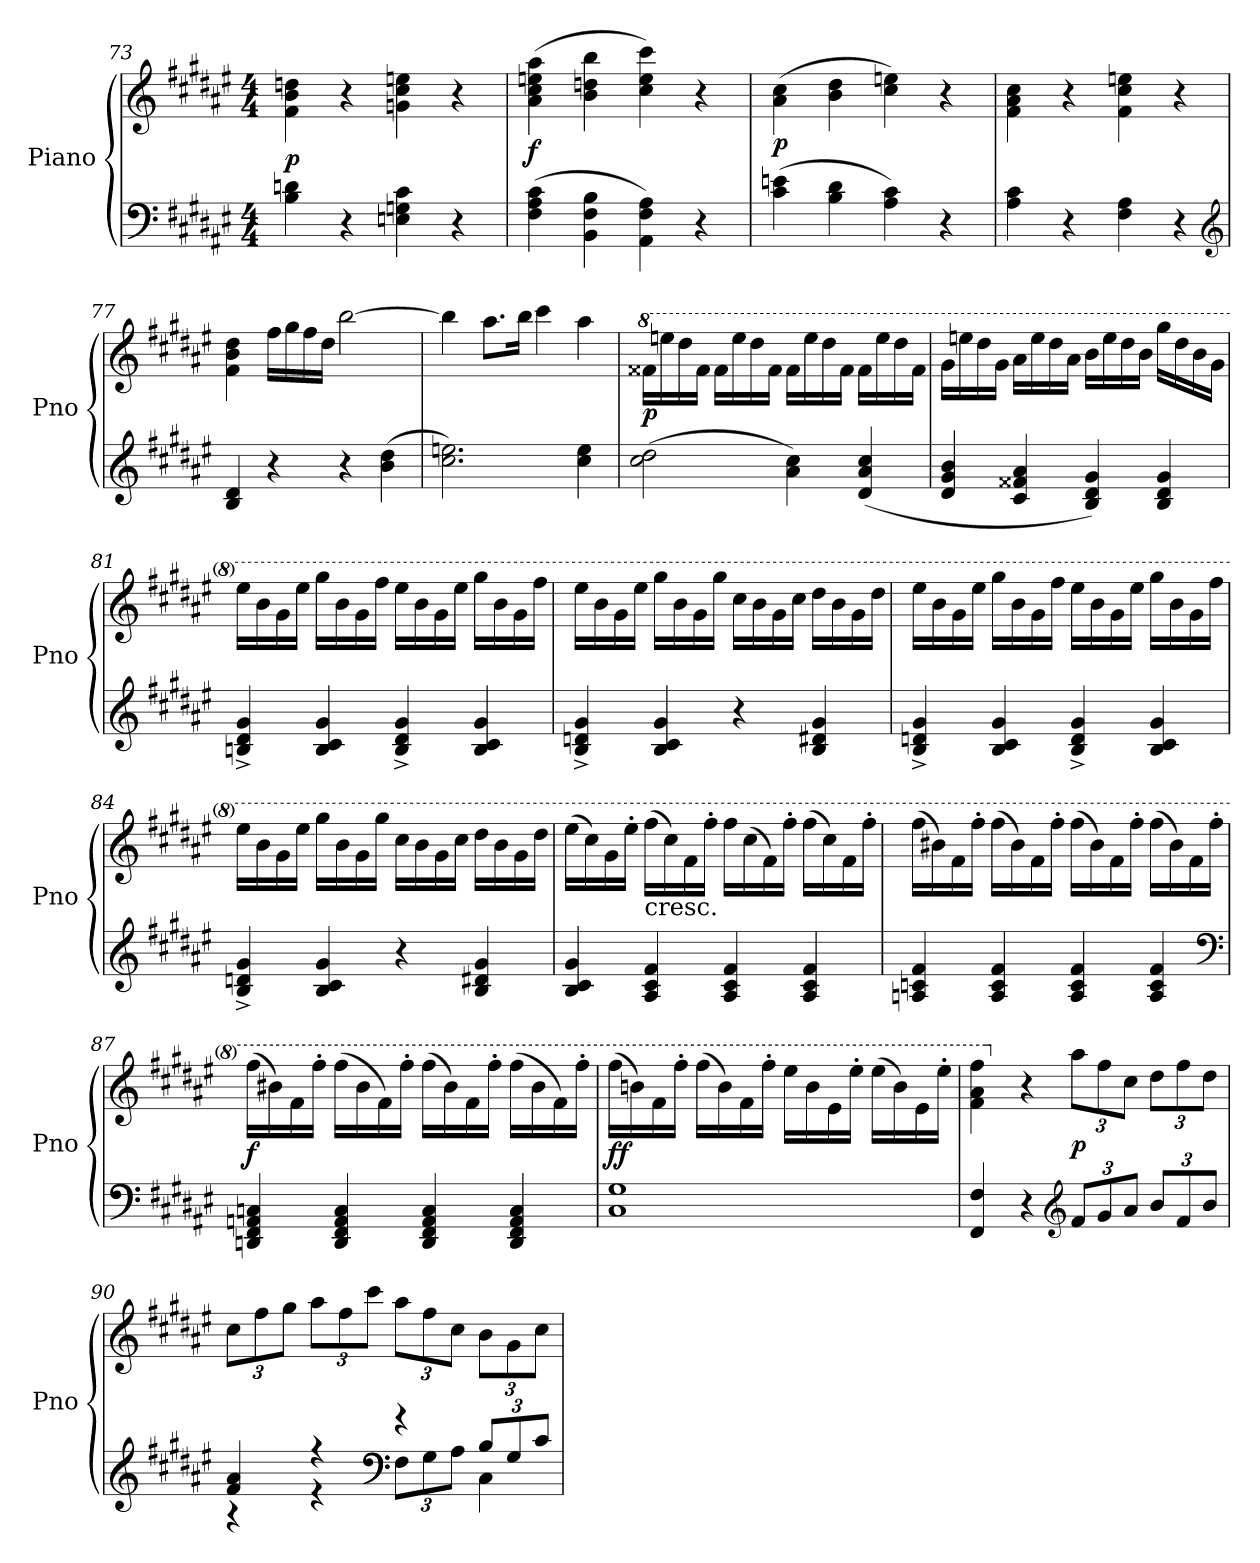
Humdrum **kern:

**kern	**kern	**dynam
*part1	*part1	*part1
*staff2	*staff1	*staff1/2
*I"Piano	*	*
*I'Pno	*	*
*clefF4	*clefG2	*
*k[f#c#g#d#a#e#]	*k[f#c#g#d#a#e#]	*
*M4/4	*M4/4	*
=73	=73	=73
4B\ 4dn\	4f#\ 4b\ 4ddn\	p
4r	4r	.
4En\ 4Gn\ 4c#\	4gn\ 4cc#\ 4een\	.
4r	4r	.
=74	=74	=74
(4F#\ 4A#\ 4c#\	(4a#\ 4cc#\ 4een\ 4aa#\	f
4BB\ 4F#\ 4B\	4b\ 4ddn\ 4bb\	.
4AA#\ 4F#\ 4A#\)	4cc#\ 4ee\ 4ccc#\)	.
4r	4r	.
=75	=75	=75
(4c#\ 4en\	(4a#\ 4cc#\	p
4B\ 4d#\	4b\ 4dd#\	.
4A#\ 4c#\)	4cc#\ 4een\)	.
4r	4r	.
=76	=76	=76
4A#\ 4c#\	4f#\ 4a#\ 4cc#\	.
4r	4r	.
4F#\ 4A#\	4f#\ 4cc#\ 4een\	.
4r	4r	.
*clefG2	*	*
=77	=77	=77
4B/ 4d#/	4f#\ 4b\ 4dd#\	.
4r	16ff#\LL	.
.	16gg#\	.
.	16ff#\	.
.	16dd#\JJ	.
4r	[2bb\	.
(4b\ 4dd#\	.	.
=78	=78	=78
2.cc#\ 2.een\)	4bb\]	.
.	8.aa#\L	.
.	16bb\Jk	.
.	4ccc#\	.
4cc#\ 4ee\	4aa#\	.
=79	=79	=79
*	*8va	*
(2cc#\ 2dd#\	16ff##X\LL	p
.	16eeen\	.
.	16ddd#\	.
.	16ff##\JJ	.
.	16ff##\LL	.
.	16eee\	.
.	16ddd#\	.
.	16ff##\JJ	.
4a#\ 4cc#\)	16ff##\LL	.
.	16eee\	.
.	16ddd#\	.
.	16ff##\JJ	.
(4d#/ 4a#/ 4cc#/	16ff##\LL	.
.	16eee\	.
.	16ddd#\	.
.	16ff##\JJ	.
=80	=80	=80
4d#/ 4g#/ 4b/	16gg#\LL	.
.	16eeen\	.
.	16ddd#\	.
.	16gg#\JJ	.
4c#/ 4f##X/ 4a#/	16aa#\LL	.
.	16eee\	.
.	16ddd#\	.
.	16aa#\JJ	.
4B/ 4d#/ 4g#/)	16bb\LL	.
.	16eee\	.
.	16ddd#\	.
.	16bb\JJ	.
4B/ 4d#/ 4g#/	16ggg#\LL	.
.	16ddd#\	.
.	16bb\	.
.	16gg#\JJ	.
=81	=81	=81
4Bn^/ 4d#^/ 4g#^/	16eee#\LL	.
.	16bb\	.
.	16gg#\	.
.	16eee#\JJ	.
4B/ 4c#/ 4g#/	16ggg#\LL	.
.	16bb\	.
.	16gg#\	.
.	16fff#\JJ	.
4B^/ 4d#^/ 4g#^/	16eee#\LL	.
.	16bb\	.
.	16gg#\	.
.	16eee#\JJ	.
4B/ 4c#/ 4g#/	16ggg#\LL	.
.	16bb\	.
.	16gg#\	.
.	16fff#\JJ	.
=82	=82	=82
4B^/ 4dn^/ 4g#^/	16eee#\LL	.
.	16bb\	.
.	16gg#\	.
.	16eee#\JJ	.
4B/ 4c#/ 4g#/	16ggg#\LL	.
.	16bb\	.
.	16gg#\	.
.	16ggg#\JJ	.
4r	16ccc#\LL	.
.	16bb\	.
.	16gg#\	.
.	16ccc#\JJ	.
4B/ 4d#X/ 4g#/	16ddd#\LL	.
.	16bb\	.
.	16gg#\	.
.	16ddd#\JJ	.
=83	=83	=83
4B^/ 4dn^/ 4g#^/	16eee#\LL	.
.	16bb\	.
.	16gg#\	.
.	16eee#\JJ	.
4B/ 4c#/ 4g#/	16ggg#\LL	.
.	16bb\	.
.	16gg#\	.
.	16fff#\JJ	.
4B^/ 4d^/ 4g#^/	16eee#\LL	.
.	16bb\	.
.	16gg#\	.
.	16eee#\JJ	.
4B/ 4c#/ 4g#/	16ggg#\LL	.
.	16bb\	.
.	16gg#\	.
.	16fff#\JJ	.
=84	=84	=84
4B^/ 4dn^/ 4g#^/	16eee#\LL	.
.	16bb\	.
.	16gg#\	.
.	16eee#\JJ	.
4B/ 4c#/ 4g#/	16ggg#\LL	.
.	16bb\	.
.	16gg#\	.
.	16ggg#\JJ	.
4r	16ccc#\LL	.
.	16bb\	.
.	16gg#\	.
.	16ccc#\JJ	.
4B/ 4d#X/ 4g#/	16ddd#\LL	.
.	16bb\	.
.	16gg#\	.
.	16ddd#\JJ	.
=85	=85	=85
4B/ 4c#/ 4g#/	(16eee#\LL	.
.	16ccc#\)	.
.	16gg#\	.
.	16eee#'\JJ	.
!	!LO:TX:c:t=cresc.	!
4A#/ 4c#/ 4f#/	(16fff#\LL	.
.	16ccc#\)	.
.	16ff#\	.
.	16fff#'\JJ	.
4A#/ 4c#/ 4f#/	16fff#\LL	.
.	(16ccc#\	.
.	16ff#\)	.
.	16fff#'\JJ	.
4A#/ 4c#/ 4f#/	(16fff#\LL	.
.	16ccc#\)	.
.	16ff#\	.
.	16fff#'\JJ	.
=86	=86	=86
4An/ 4cn/ 4f#/	(16fff#\LL	.
.	16bb#X\)	.
.	16ff#\	.
.	16fff#'\JJ	.
4A/ 4c/ 4f#/	(16fff#\LL	.
.	16bb#\)	.
.	16ff#\	.
.	16fff#'\JJ	.
4A/ 4c/ 4f#/	(16fff#\LL	.
.	16bb#\)	.
.	16ff#\	.
.	16fff#'\JJ	.
4A/ 4c/ 4f#/	(16fff#\LL	.
.	16bb#\)	.
.	16ff#\	.
.	16fff#'\JJ	.
*clefF4	*	*
=87	=87	=87
4DDn/ 4FF#/ 4AAn/ 4Cn/	(16fff#\LL	f
.	16bb#X\)	.
.	16ff#\	.
.	16fff#'\JJ	.
4DD/ 4FF#/ 4AA/ 4C/	(16fff#\LL	.
.	16bb#\	.
.	16ff#\)	.
.	16fff#'\JJ	.
4DD/ 4FF#/ 4AA/ 4C/	(16fff#\LL	.
.	16bb#\)	.
.	16ff#\	.
.	16fff#'\JJ	.
4DD/ 4FF#/ 4AA/ 4C/	(16fff#\LL	.
.	16bb#\	.
.	16ff#\)	.
.	16fff#'\JJ	.
=88	=88	=88
1C# 1G#	(16fff#\LL	ff
.	16bbn\)	.
.	16ff#\	.
.	16fff#'\JJ	.
.	(16fff#\LL	.
.	16bb\)	.
.	16ff#\	.
.	16fff#'\JJ	.
.	16eee#\LL	.
.	16bb\	.
.	16ee#\	.
.	16eee#'\JJ	.
.	(16eee#\LL	.
.	16bb\)	.
.	16ee#\	.
.	16eee#'\JJ	.
=89	=89	=89
4FF#/ 4F#/	4ff#\ 4aa#\ 4fff#\	.
*	*X8va	*
4r	4r	.
*clefG2	*	*
12f#/L	12aa#\L	p
12g#/	12ff#\	.
12a#/J	12cc#\J	.
12b/L	12dd#\L	.
12f#/	12ff#\	.
12b/J	12dd#\J	.
=90	=90	=90
*^	*	*
4f#/ 4a#/	4r	12cc#\L	.
.	.	12ff#\	.
.	.	12gg#\J	.
4r	4r	12aa#\L	.
.	.	12ff#\	.
.	.	12ccc#\J	.
*clefF4	*	*	*
4r	12F#\L	12aa#\L	.
.	12G#\	12ff#\	.
.	12A#\J	12cc#\J	.
12B/L	4C#\	12b\L	.
12G#/	.	12g#\	.
12c#/J	.	12cc#\J	.
*v	*v	*	*
=	=	=
*-	*-	*-
